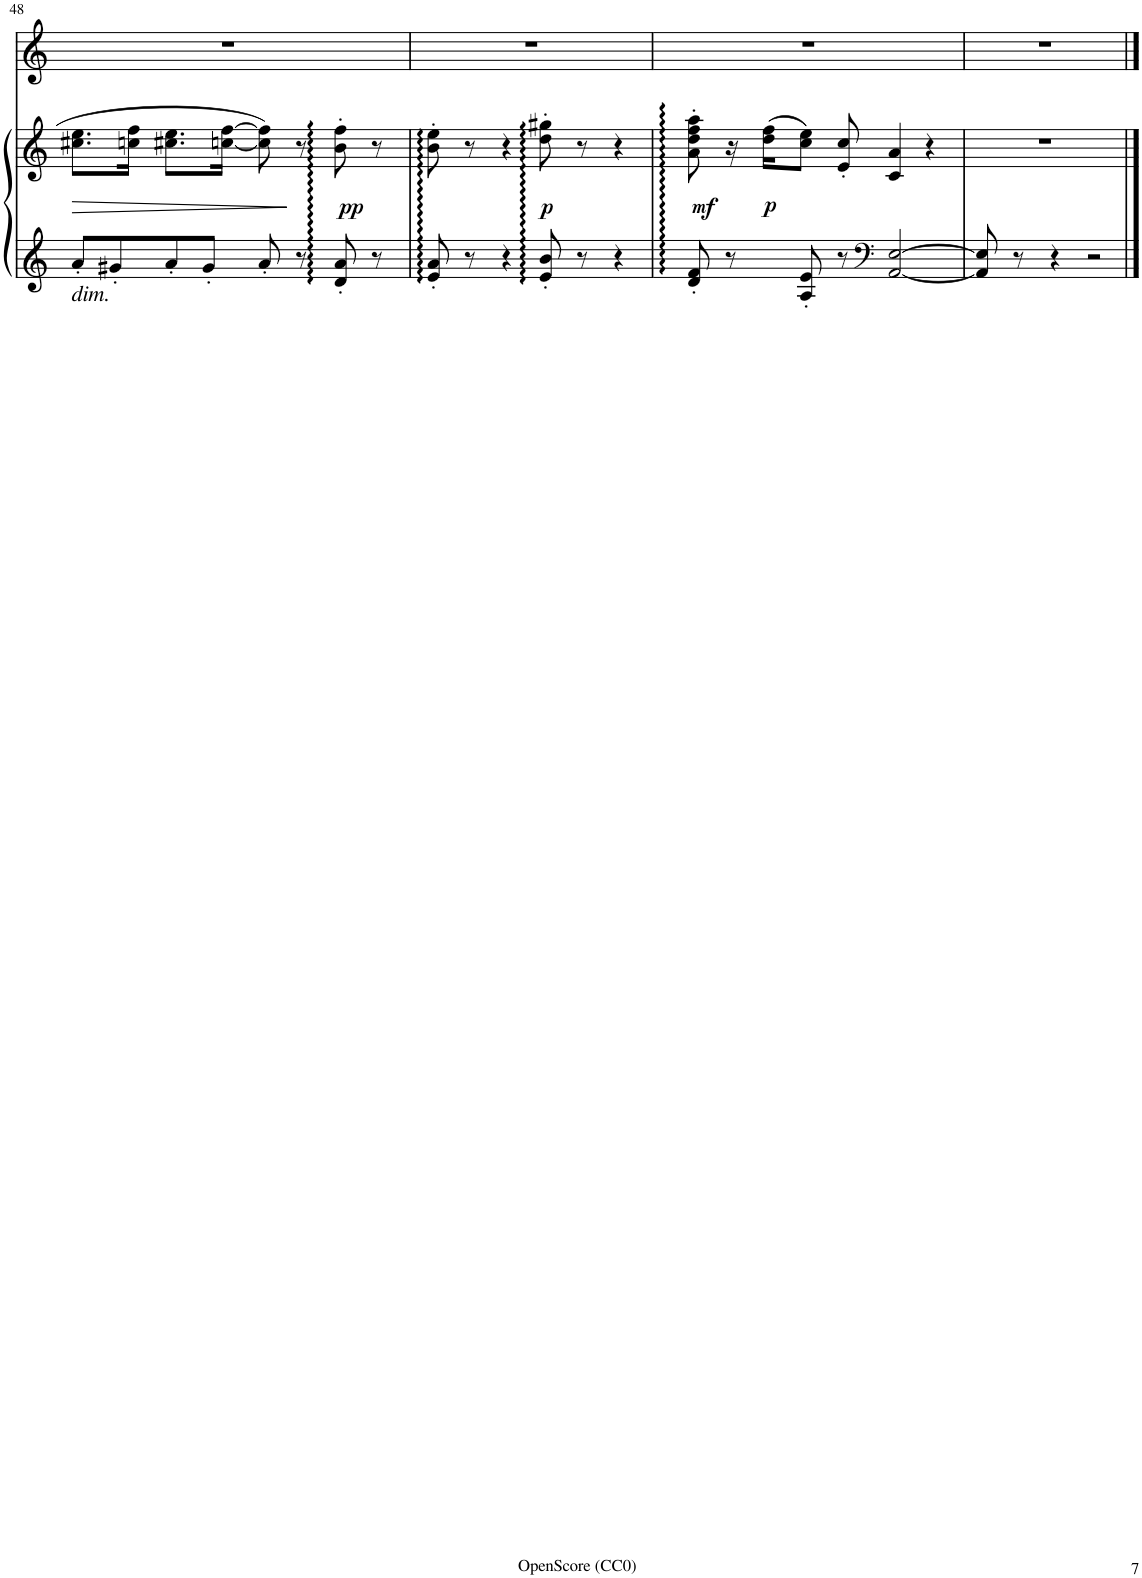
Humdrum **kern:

**kern	**kern	**dynam	**kern
*part2	*part2	*part2	*part1
*staff3	*staff2	*staff2/3	*staff1
*I"Piano	*	*	*I"Voice
*I'Pno	*	*	*
!!LO:PB:g=z
*clefG2	*clefG2	*	*clefG2
*k[]	*k[]	*	*k[]
*M4/4	*M4/4	*	*M4/4
=48	=48	=48	=48
!LO:TX:b:i:t=dim.	!	!	!
!	!	!LO:HP:b	!
8a'/L	8.cc#X\ 8.ee\L	>	1r
8g#X'/	.	.	.
.	16ccn\ 16ff\Jk	.	.
8a'/	8.cc#X\ 8.ee\L	.	.
8g#'/J	.	.	.
.	[16ccn\ [16ff\Jk	.	.
8a'/	8cc\] 8ff\]	.	.
8r	8r	]	.
!	!	!LO:DY:b	!
8d/' 8a/'	8b\' 8ff\'	pp	.
8r	8r	.	.
=49	=49	=49	=49
8e/' 8a/'	8b\' 8ee\'	.	1r
8r	8r	.	.
4r	4r	.	.
!	!	!LO:DY:b	!
8e/' 8b/'	8dd\' 8gg#X\'	p	.
8r	8r	.	.
4r	4r	.	.
=50	=50	=50	=50
!	!	!LO:DY:b	!
8d/' 8f/'	8a\' 8dd\' 8ff\' 8aa\'	mf	1r
8r	16r	.	.
!	!	!LO:DY:b	!
.	(16dd\ 16ff\KL	p	.
8A/' 8e/'	8cc\ 8ee\J)	.	.
8r	8e/' 8cc/'	.	.
*clefF4	*	*	*
[2AA/ [2E/	4c/ 4a/	.	.
.	4r	.	.
=51	=51	=51	=51
8AA/] 8E/]	1r	.	1r
8r	.	.	.
4r	.	.	.
2r	.	.	.
==	==	==	==
*-	*-	*-	*-
